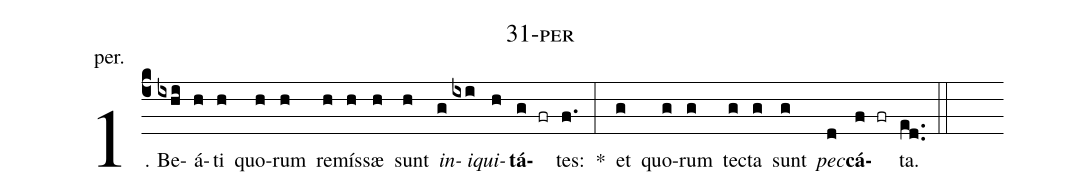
name: 31-per;
annotation: per.;
%%
(c4)1. Be(ixhi)á(h)ti(h) quo(h)rum(h) re(h)mís(h)sæ(h) sunt(h) <i>in</i>(g)<i>i</i>(ixi)<i>qui</i>(h)<b>tá</b>(g fr)tes:(f.) *(:) et(g) quo(g)rum(g) tec(g)ta(g) sunt(g) <i>pec</i>(d)<b>cá</b>(f fr)ta.(ed..) (::)
